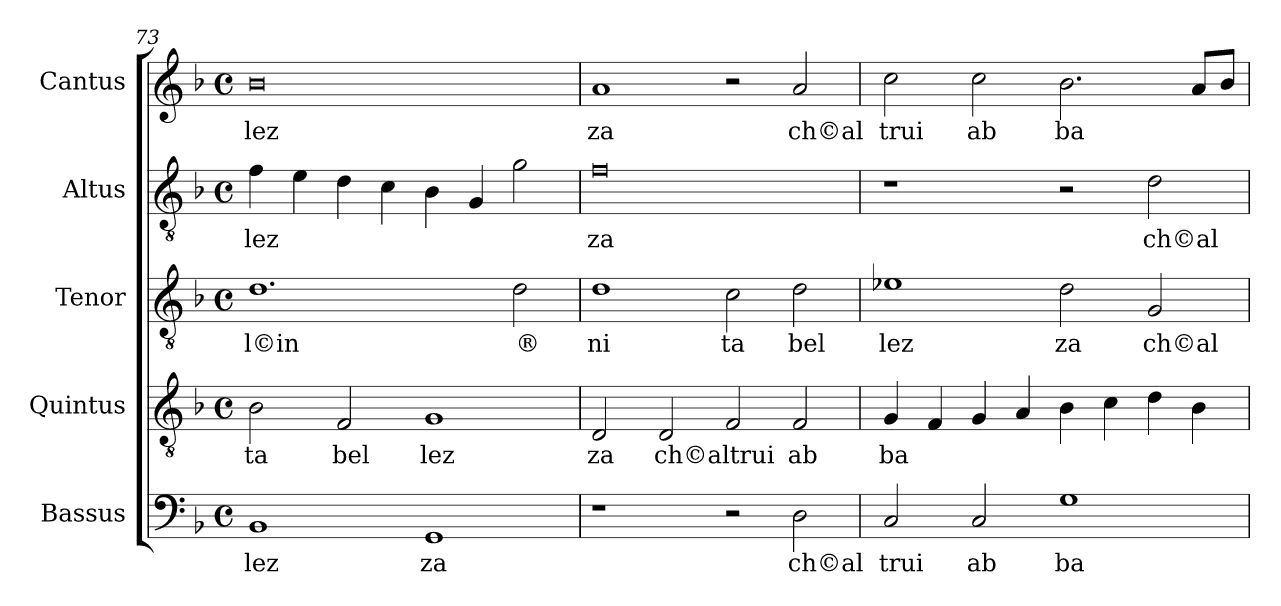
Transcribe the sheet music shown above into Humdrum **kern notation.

**kern	**text	**kern	**text	**kern	**text	**kern	**text	**kern	**text
*part5	*part5	*part4	*part4	*part3	*part3	*part2	*part2	*part1	*part1
*staff5	*staff5	*staff4	*staff4	*staff3	*staff3	*staff2	*staff2	*staff1	*staff1
*I"Bassus	*	*I"Quintus	*	*I"Tenor	*	*I"Altus	*	*I"Cantus	*
*clefF4	*	*clefGv2	*	*clefGv2	*	*clefGv2	*	*clefG2	*
*k[b-]	*	*k[b-]	*	*k[b-]	*	*k[b-]	*	*k[b-]	*
*F:	*	*F:	*	*F:	*	*F:	*	*F:	*
*M4/4	*	*M4/4	*	*M4/4	*	*M4/4	*	*M4/4	*
*met(c)	*	*met(c)	*	*met(c)	*	*met(c)	*	*met(c)	*
=73	=73	=73	=73	=73	=73	=73	=73	=73	=73
!	!LO:LY:b:cj	!	!LO:LY:b:cj	!	!LO:LY:b:cj	!	!LO:LY:b	!	!LO:LY:b:cj
1BB-	lez	2B-\	ta	1.d	l©in	4f\	lez	0b-	lez
.	.	.	.	.	.	4e\	.	.	.
!	!	!	!LO:LY:b:cj	!	!	!	!	!	!
.	.	2F/	bel	.	.	4d\	.	.	.
.	.	.	.	.	.	4c\	.	.	.
!	!LO:LY:b:cj	!	!LO:LY:b:cj	!	!	!	!	!	!
1GG	za	1G	lez	.	.	4B-\	.	.	.
.	.	.	.	.	.	4G/	.	.	.
!	!	!	!	!	!LO:LY:b:cj	!	!	!	!
.	.	.	.	2d\	®	2g\	.	.	.
=74	=74	=74	=74	=74	=74	=74	=74	=74	=74
!	!	!	!LO:LY:b:cj	!	!LO:LY:b:cj	!	!LO:LY:b:cj	!	!LO:LY:b:cj
1r	.	2D/	za	1d	ni	0f	za	1a	za
!	!	!	!LO:LY:b:cj	!	!	!	!	!	!
.	.	2D/	ch©altrui	.	.	.	.	.	.
!	!	!	!	!	!LO:LY:b:cj	!	!	!	!
2r	.	2F/	.	2c\	ta	.	.	2r	.
!	!LO:LY:b:cj	!	!LO:LY:b:cj	!	!LO:LY:b:cj	!	!	!	!LO:LY:b:cj
2D\	ch©al	2F/	ab	2d\	bel	.	.	2a/	ch©al
=75	=75	=75	=75	=75	=75	=75	=75	=75	=75
!	!LO:LY:b:cj	!	!LO:LY:b:cj	!	!LO:LY:b:cj	!	!	!	!LO:LY:b:cj
2C/	trui	4G/	ba	1e-X	lez	1r	.	2cc\	trui
.	.	4F/	.	.	.	.	.	.	.
!	!LO:LY:b:cj	!	!	!	!	!	!	!	!LO:LY:b:cj
2C/	ab	4G/	.	.	.	.	.	2cc\	ab
.	.	4A/	.	.	.	.	.	.	.
!	!LO:LY:b:cj	!	!	!	!LO:LY:b:cj	!	!	!	!LO:LY:b:cj
1G	ba	4B-\	.	2d\	za	2r	.	2.b-\	ba
.	.	4c\	.	.	.	.	.	.	.
!	!	!	!	!	!LO:LY:b:cj	!	!LO:LY:b:cj	!	!
.	.	4d\	.	2G/	ch©al	2d\	ch©al	.	.
.	.	4B-\	.	.	.	.	.	8a/L	.
.	.	.	.	.	.	.	.	8b-/J	.
=	=	=	=	=	=	=	=	=	=
*-	*-	*-	*-	*-	*-	*-	*-	*-	*-
